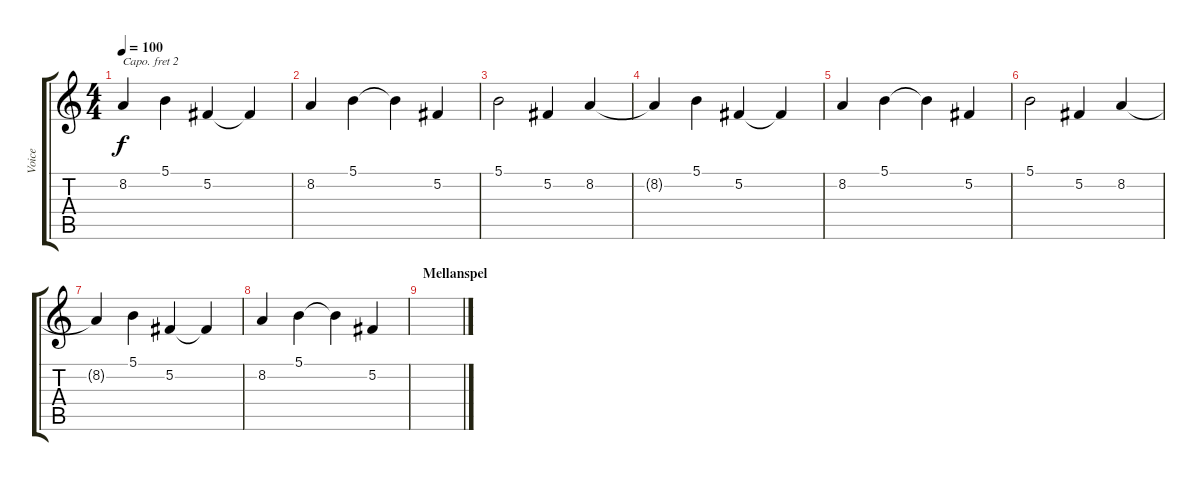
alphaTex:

\track ("Voice" "Voice") {instrument flute}
\staff {score tabs}
\capo 2
\tuning (E4 B3 G3 D3 A2 E2) {hide}
\ts (4 4)
\tempo 100
\clef g2
\ks c
8.2{t}.4{dy f} 5.1.4 5.2.4 5.2{t}.4 |
8.2.4 5.1.4 5.1{t}.4 5.2.4 |
5.1.2 5.2.4 8.2.4 |
8.2{t}.4 5.1.4 5.2.4 5.2{t}.4 |
8.2.4 5.1.4 5.1{t}.4 5.2.4 |
5.1.2 5.2.4 8.2.4 |
8.2{t}.4 5.1.4 5.2.4 5.2{t}.4 |
8.2.4 5.1.4 5.1{t}.4 5.2.4 |
\section ("" "Mellanspel")
